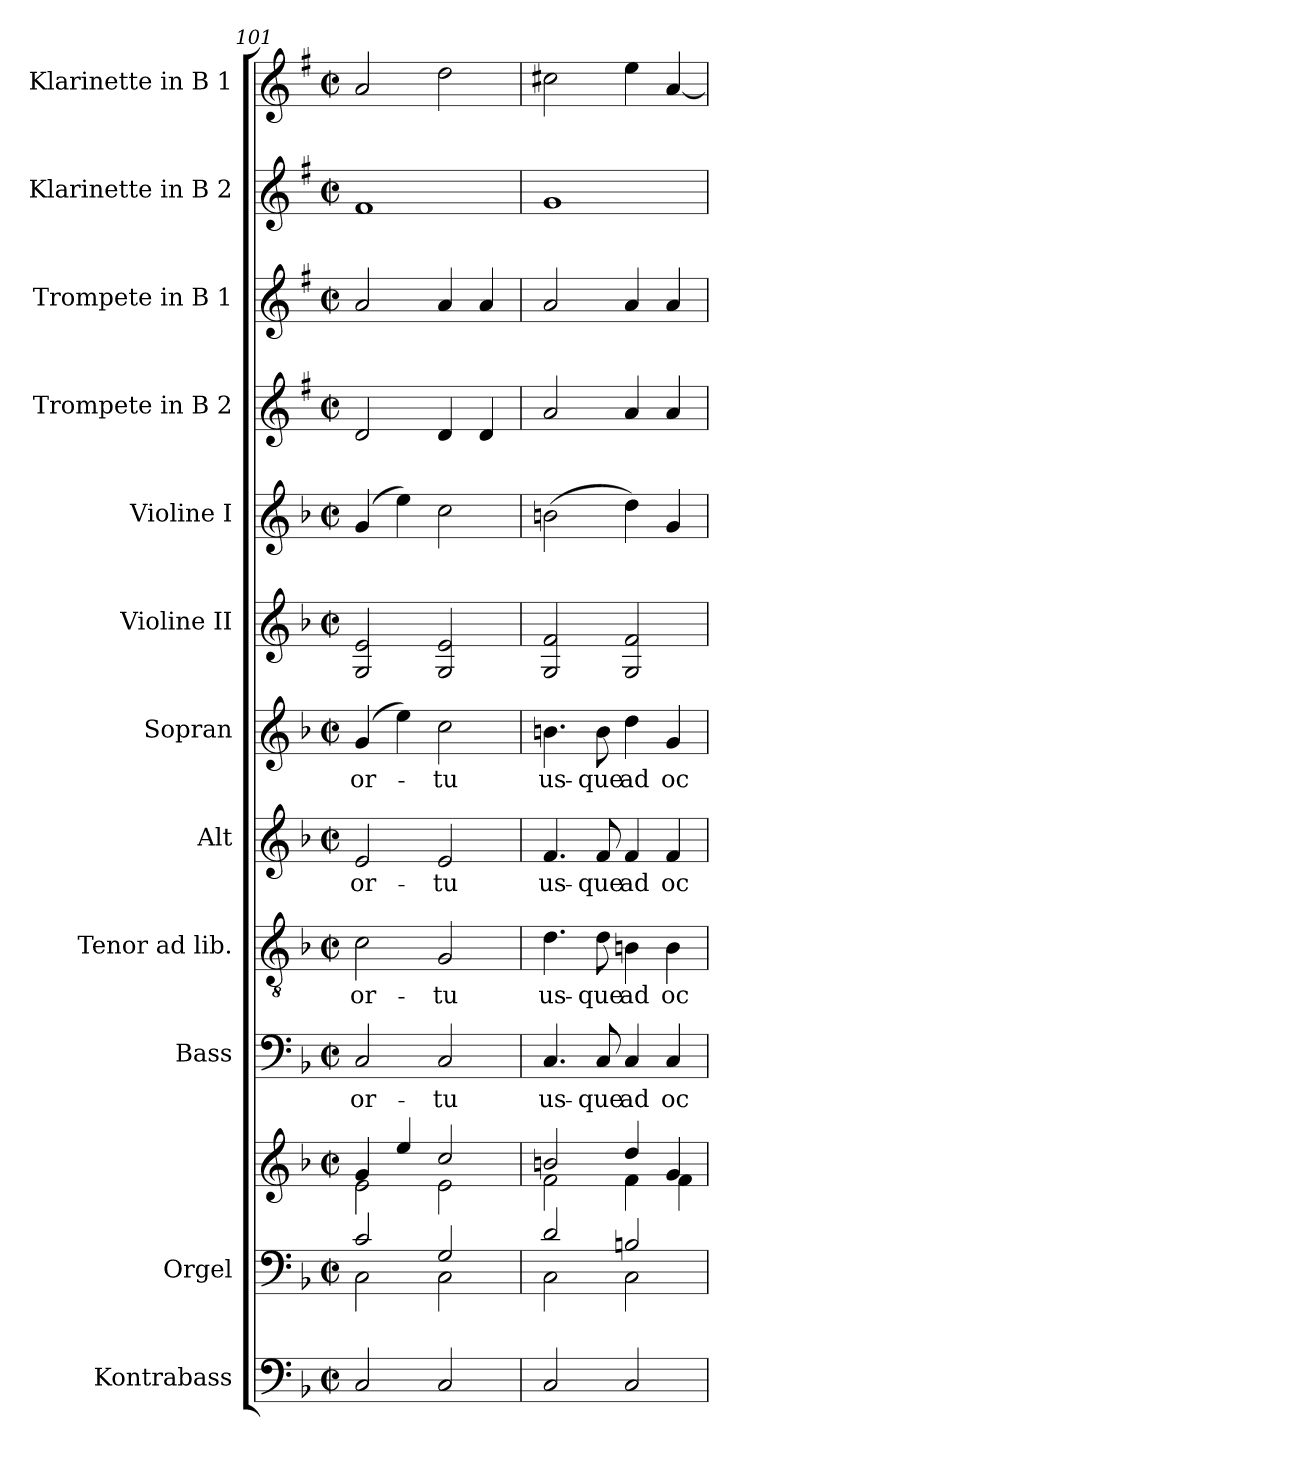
**kern	**kern	**kern	**kern	**text	**kern	**text	**kern	**text	**kern	**text	**kern	**kern	**kern	**kern	**kern	**kern
*part12	*part11	*part11	*part10	*part10	*part9	*part9	*part8	*part8	*part7	*part7	*part6	*part5	*part4	*part3	*part2	*part1
*staff13	*staff12	*staff11	*staff10	*staff10	*staff9	*staff9	*staff8	*staff8	*staff7	*staff7	*staff6	*staff5	*staff4	*staff3	*staff2	*staff1
*I"Kontrabass	*I"Orgel	*	*I"Bass	*	*I"Tenor ad lib.	*	*I"Alt	*	*I"Sopran	*	*I"Violine II	*I"Violine I	*I"Trompete in B 2	*I"Trompete in B 1	*I"Klarinette in B 2	*I"Klarinette in B 1
*I'Kb.	*I'Org.	*	*I'B	*	*I'T	*	*I'A	*	*I'S	*	*I'Vl. II	*I'Vl. I	*	*	*	*
*clefF4	*clefF4	*clefG2	*clefF4	*	*clefGv2	*	*clefG2	*	*clefG2	*	*clefG2	*clefG2	*clefG2	*clefG2	*clefG2	*clefG2
*ITrd7c12	*	*	*	*	*	*	*	*	*	*	*	*	*ITrd1c2	*ITrd1c2	*ITrd1c2	*ITrd1c2
*k[b-]	*k[b-]	*k[b-]	*k[b-]	*	*k[b-]	*	*k[b-]	*	*k[b-]	*	*k[b-]	*k[b-]	*k[b-]	*k[b-]	*k[b-]	*k[b-]
*F:	*F:	*F:	*F:	*	*F:	*	*F:	*	*F:	*	*F:	*F:	*F:	*F:	*F:	*F:
*M2/2	*M2/2	*M2/2	*M2/2	*	*M2/2	*	*M2/2	*	*M2/2	*	*M2/2	*M2/2	*M2/2	*M2/2	*M2/2	*M2/2
*met(c|)	*met(c|)	*met(c|)	*met(c|)	*	*met(c|)	*	*met(c|)	*	*met(c|)	*	*met(c|)	*met(c|)	*met(c|)	*met(c|)	*met(c|)	*met(c|)
=101	=101	=101	=101	=101	=101	=101	=101	=101	=101	=101	=101	=101	=101	=101	=101	=101
*	*^	*^	*	*	*	*	*	*	*	*	*	*	*	*	*	*
!	!	!	!	!	!	!LO:LY:b	!	!LO:LY:b	!	!LO:LY:b	!	!LO:LY:b	!	!	!	!	!	!
2CC/	2c/	2C\	4g/	2e\	2C/	or-	2c\	or-	2e/	or-	(4g/	or-	2G/ 2e/	(4g/	2c/	2g/	1e	2g/
.	.	.	4ee/	.	.	.	.	.	.	.	4ee\)	.	.	4ee\)	.	.	.	.
!	!	!	!	!	!	!LO:LY:b	!	!LO:LY:b	!	!LO:LY:b	!	!LO:LY:b	!	!	!	!	!	!
2CC/	2G/	2C\	2cc/	2e\	2C/	-tu	2G/	-tu	2e/	-tu	2cc\	-tu	2G/ 2e/	2cc\	4c/	4g/	.	2cc\
.	.	.	.	.	.	.	.	.	.	.	.	.	.	.	4c/	4g/	.	.
=102	=102	=102	=102	=102	=102	=102	=102	=102	=102	=102	=102	=102	=102	=102	=102	=102	=102	=102
!	!	!	!	!	!	!LO:LY:b	!	!LO:LY:b	!	!LO:LY:b	!	!LO:LY:b	!	!	!	!	!	!
2CC/	2d/	2C\	2bn/	2f\	4.C/	us-	4.d\	us-	4.f/	us-	4.bn\	us-	2G/ 2f/	(>2bn\	2g/	2g/	1f	2bn\
!	!	!	!	!	!	!LO:LY:b	!	!LO:LY:b	!	!LO:LY:b	!	!LO:LY:b	!	!	!	!	!	!
.	.	.	.	.	8C/	-que	8d\	-que	8f/	-que	8b\	-que	.	.	.	.	.	.
!	!	!	!	!	!	!LO:LY:b	!	!LO:LY:b	!	!LO:LY:b	!	!LO:LY:b	!	!	!	!	!	!
2CC/	2Bn/	2C\	4dd/	4f\	4C/	ad	4Bn\	ad	4f/	ad	4dd\	ad	2G/ 2f/	4dd\)	4g/	4g/	.	4dd\
!	!	!	!	!	!	!LO:LY:b	!	!LO:LY:b	!	!LO:LY:b	!	!LO:LY:b	!	!	!	!	!	!
.	.	.	4g/	4f\	4C/	oc-	4B\	oc-	4f/	oc-	4g/	oc-	.	4g/	4g/	4g/	.	[4g/
*	*v	*v	*	*	*	*	*	*	*	*	*	*	*	*	*	*	*	*
*	*	*v	*v	*	*	*	*	*	*	*	*	*	*	*	*	*	*
=	=	=	=	=	=	=	=	=	=	=	=	=	=	=	=	=
*-	*-	*-	*-	*-	*-	*-	*-	*-	*-	*-	*-	*-	*-	*-	*-	*-
